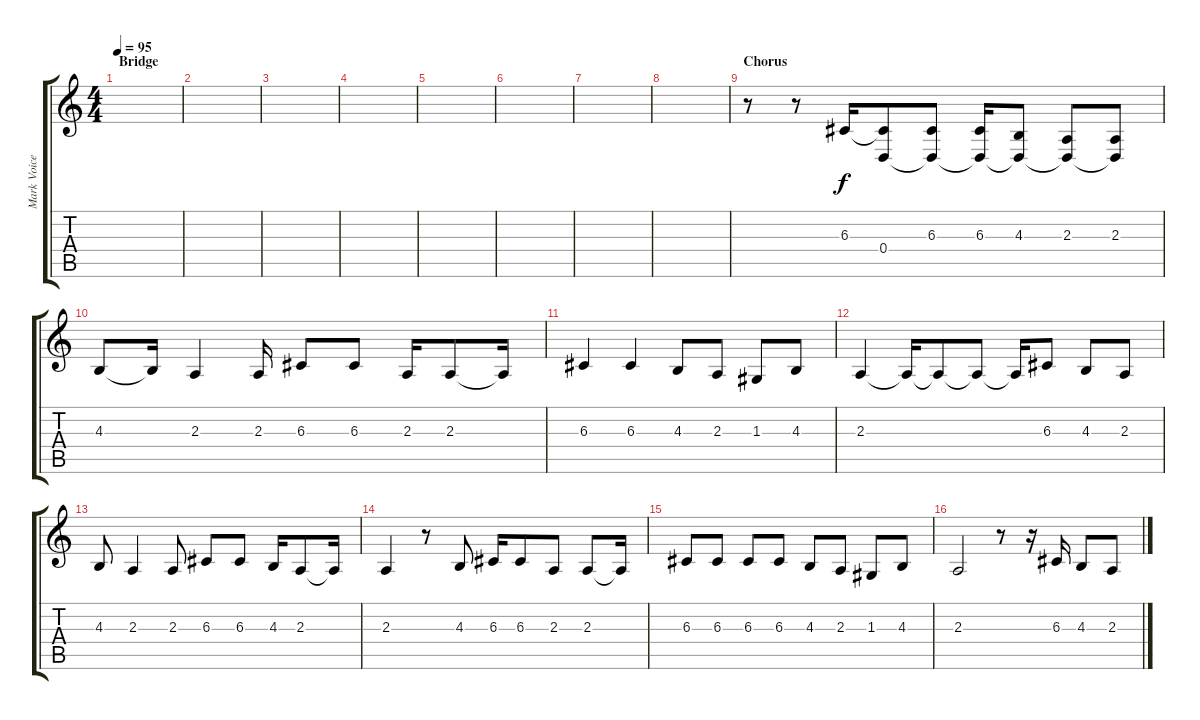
\track ("Mark Voice" "Mark Voice") {instrument lead2sawtooth}
\staff {score tabs}
\tuning (E4 B3 G3 D3 A2 E2) {hide}
\ts (4 4)
\section ("" "Bridge")
\tempo 95
\clef g2
\ks c
|
|
|
|
|
|
|
|
\section ("" "Chorus")
r.8 r.8 6.3.16 (6.3{t} 0.4).8 (6.3 0.4{t}).8 (6.3 0.4{t}).16 (4.3 0.4{t}).8 (2.3 0.4{t}).8 (2.3 0.4{t}).8 |
4.3.8 4.3{t}.16 2.3.4 2.3.16 6.3.8 6.3.8 2.3.16 2.3.8 2.3{t}.16 |
6.3.4 6.3.4 4.3.8 2.3.8 1.3.8 4.3.8 |
2.3.4 2.3{t}.16 2.3{t}.8 2.3{t}.8 2.3{t}.16 6.3.8 4.3.8 2.3.8 |
4.3.8 2.3.4 2.3.8 6.3.8 6.3.8 4.3.16 2.3.8 2.3{t}.16 |
2.3.4 r.8 4.3.8 6.3.16 6.3.8 2.3.8 2.3.8 2.3{t}.16 |
6.3.8 6.3.8 6.3.8 6.3.8 4.3.8 2.3.8 1.3.8 4.3.8 |
2.3.2 r.8 r.16 6.3.16 4.3.8 2.3.8
